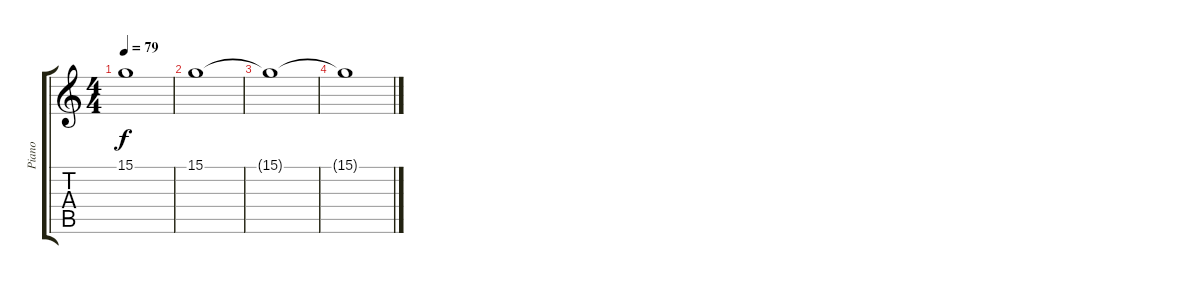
\track ("Piano" "Piano") {instrument electricpiano1}
\staff {score tabs}
\tuning (E4 B3 G3 D3 A2 E2) {hide}
\ts (4 4)
\tempo 79
\clef g2
\ks c
15.1{t}.1{dy f} |
15.1.1 |
15.1{t}.1 |
15.1{t}.1
